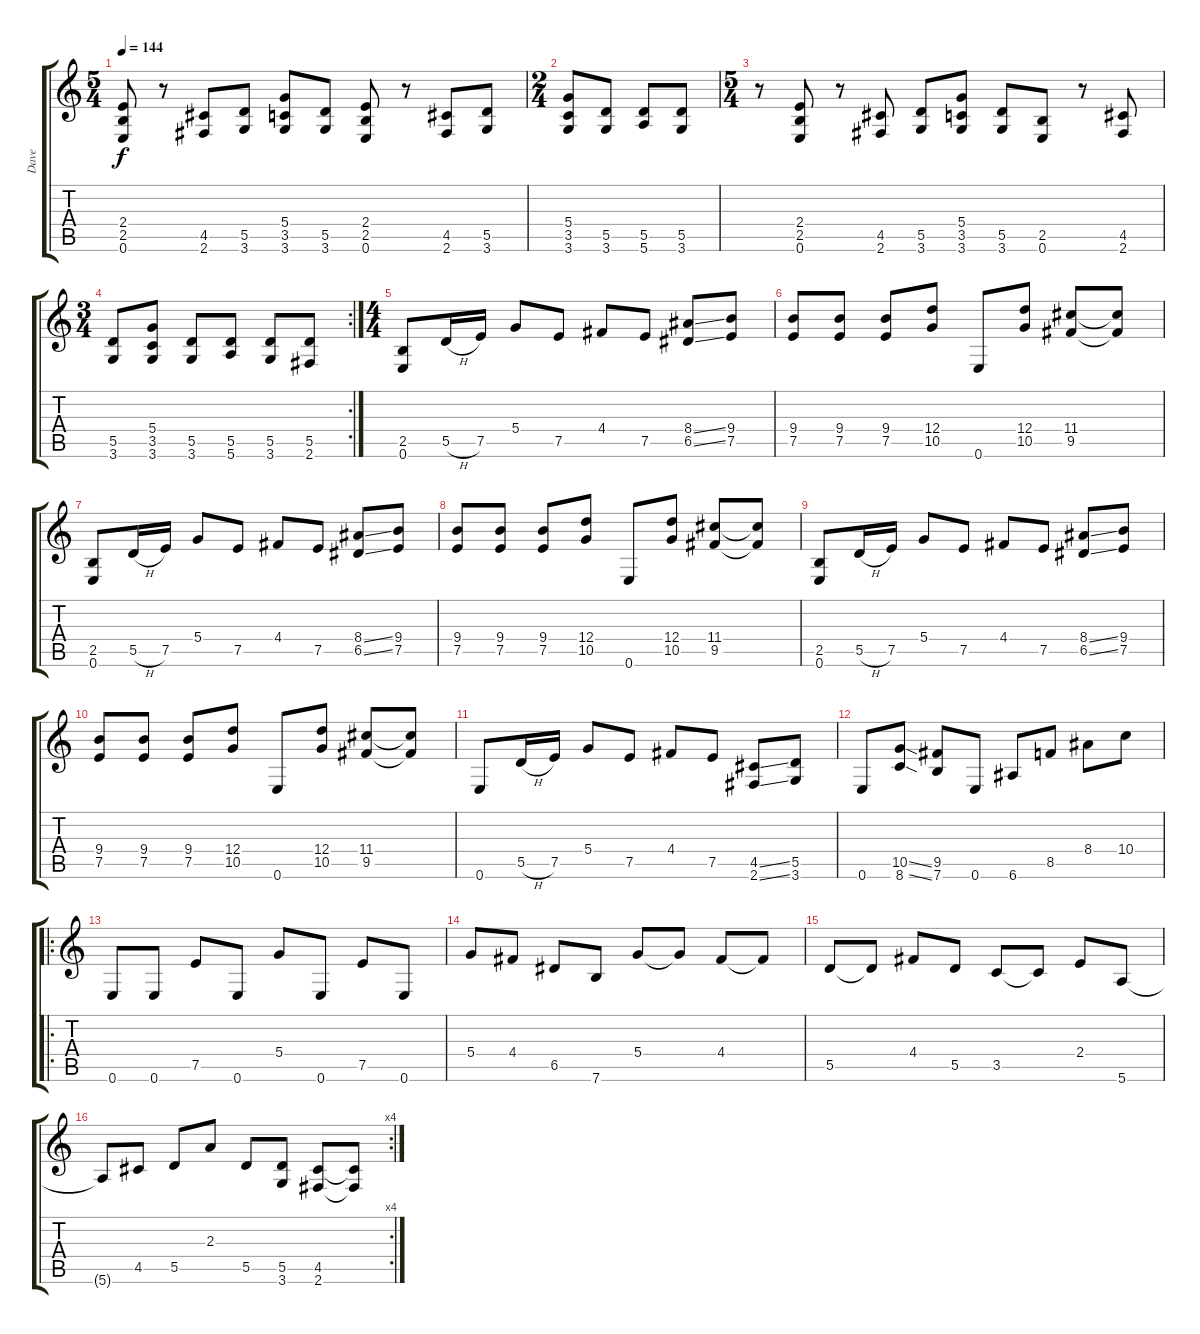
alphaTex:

\track ("Dave" "Dave") {instrument distortionguitar}
\staff {score tabs}
\tuning (E4 B3 G3 D3 A2 E2) {hide}
\ts (5 4)
\tempo 144
\clef g2
\ks c
(2.4 2.5 0.6).8{dy f} r.8 (4.5 2.6).8 (5.5 3.6).8 (5.4 3.5 3.6).8 (5.5 3.6).8 (2.4 2.5 0.6).8 r.8 (4.5 2.6).8 (5.5 3.6).8 |
\ts (2 4)
(5.4 3.5 3.6).8 (5.5 3.6).8 (5.5 5.6).8 (5.5 3.6).8 |
\ts (5 4)
r.8 (2.4 2.5 0.6).8 r.8 (4.5 2.6).8 (5.5 3.6).8 (5.4 3.5 3.6).8 (5.5 3.6).8 (2.5 0.6).8 r.8 (4.5 2.6).8 |
\rc 2
\ts (3 4)
(5.5 3.6).8 (5.4 3.5 3.6).8 (5.5 3.6).8 (5.5 5.6).8 (5.5 3.6).8 (5.5 2.6).8 |
\ts (4 4)
(2.5 0.6).8 5.5{h}.16 7.5.16 5.4.8 7.5.8 4.4.8 7.5.8 (8.4{ss} 6.5{ss}).8 (9.4 7.5).8 |
(9.4 7.5).8 (9.4 7.5).8 (9.4 7.5).8 (12.4 10.5).8 0.6.8 (12.4 10.5).8 (11.4 9.5).8 (11.4{t} 9.5{t}).8 |
(2.5 0.6).8 5.5{h}.16 7.5.16 5.4.8 7.5.8 4.4.8 7.5.8 (8.4{ss} 6.5{ss}).8 (9.4 7.5).8 |
(9.4 7.5).8 (9.4 7.5).8 (9.4 7.5).8 (12.4 10.5).8 0.6.8 (12.4 10.5).8 (11.4 9.5).8 (11.4{t} 9.5{t}).8 |
(2.5 0.6).8 5.5{h}.16 7.5.16 5.4.8 7.5.8 4.4.8 7.5.8 (8.4{ss} 6.5{ss}).8 (9.4 7.5).8 |
(9.4 7.5).8 (9.4 7.5).8 (9.4 7.5).8 (12.4 10.5).8 0.6.8 (12.4 10.5).8 (11.4 9.5).8 (11.4{t} 9.5{t}).8 |
0.6.8 5.5{h}.16 7.5.16 5.4.8 7.5.8 4.4.8 7.5.8 (4.5{ss} 2.6{ss}).8 (5.5 3.6).8 |
0.6.8 (10.5{ss} 8.6{ss}).8 (9.5 7.6).8 0.6.8 6.6.8 8.5.8 8.4.8 10.4.8 |
\ro
0.6.8 0.6.8 7.5.8 0.6.8 5.4.8 0.6.8 7.5.8 0.6.8 |
5.4.8 4.4.8 6.5.8 7.6.8 5.4.8 5.4{t}.8 4.4.8 4.4{t}.8 |
5.5.8 5.5{t}.8 4.4.8 5.5.8 3.5.8 3.5{t}.8 2.4.8 5.6.8 |
\rc 4
5.6{t}.8 4.5.8 5.5.8 2.3.8 5.5.8 (5.5 3.6).8 (4.5 2.6).8 (4.5{t} 2.6{t}).8
